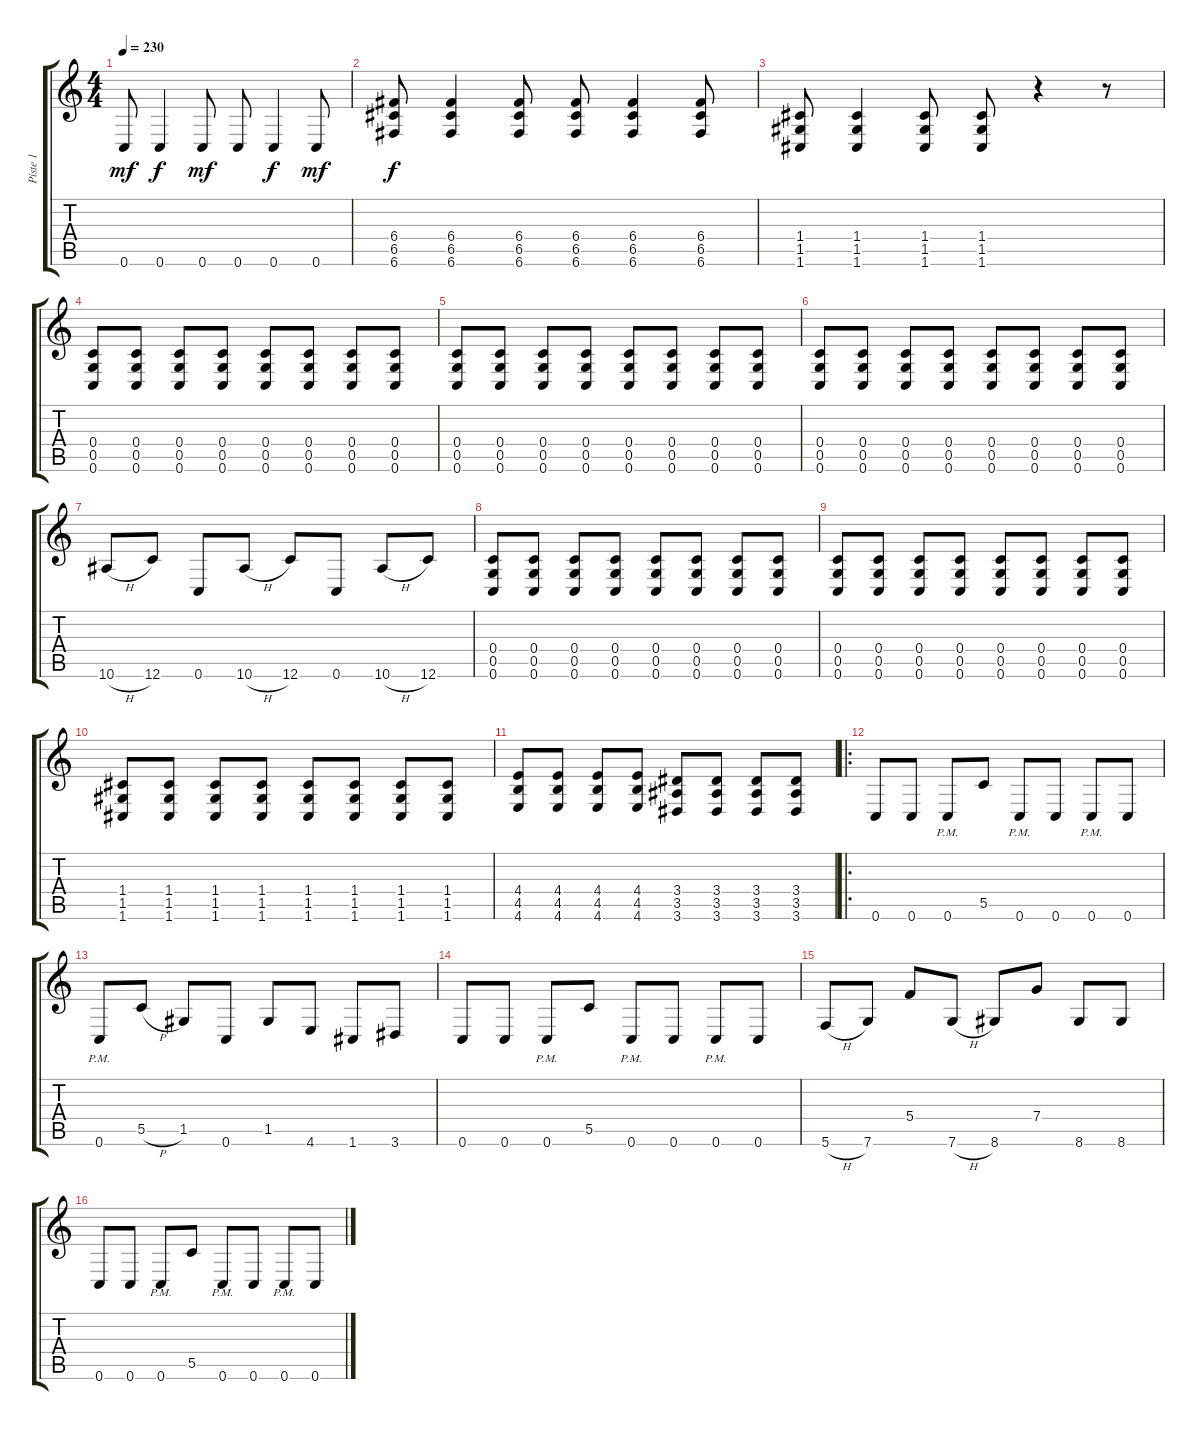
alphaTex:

\track ("Piste 1" "Piste 1") {instrument distortionguitar}
\staff {score tabs}
\tuning (D4 A3 F3 C3 G2 C2) {hide}
\ts (4 4)
\tempo 230
\clef g2
\ks c
0.6.8{dy mf} 0.6.4{dy f} 0.6.8{dy mf} 0.6.8 0.6.4{dy f} 0.6.8{dy mf} |
(6.4 6.5 6.6).8{dy f} (6.4 6.5 6.6).4 (6.4 6.5 6.6).8 (6.4 6.5 6.6).8 (6.4 6.5 6.6).4 (6.4 6.5 6.6).8 |
(1.4 1.5 1.6).8 (1.4 1.5 1.6).4 (1.4 1.5 1.6).8 (1.4 1.5 1.6).8 r.4 r.8 |
(0.4 0.5 0.6).8 (0.4 0.5 0.6).8 (0.4 0.5 0.6).8 (0.4 0.5 0.6).8 (0.4 0.5 0.6).8 (0.4 0.5 0.6).8 (0.4 0.5 0.6).8 (0.4 0.5 0.6).8 |
(0.4 0.5 0.6).8 (0.4 0.5 0.6).8 (0.4 0.5 0.6).8 (0.4 0.5 0.6).8 (0.4 0.5 0.6).8 (0.4 0.5 0.6).8 (0.4 0.5 0.6).8 (0.4 0.5 0.6).8 |
(0.4 0.5 0.6).8 (0.4 0.5 0.6).8 (0.4 0.5 0.6).8 (0.4 0.5 0.6).8 (0.4 0.5 0.6).8 (0.4 0.5 0.6).8 (0.4 0.5 0.6).8 (0.4 0.5 0.6).8 |
10.6{h}.8 12.6.8 0.6.8 10.6{h}.8 12.6.8 0.6.8 10.6{h}.8 12.6.8 |
(0.4 0.5 0.6).8 (0.4 0.5 0.6).8 (0.4 0.5 0.6).8 (0.4 0.5 0.6).8 (0.4 0.5 0.6).8 (0.4 0.5 0.6).8 (0.4 0.5 0.6).8 (0.4 0.5 0.6).8 |
(0.4 0.5 0.6).8 (0.4 0.5 0.6).8 (0.4 0.5 0.6).8 (0.4 0.5 0.6).8 (0.4 0.5 0.6).8 (0.4 0.5 0.6).8 (0.4 0.5 0.6).8 (0.4 0.5 0.6).8 |
(1.4 1.5 1.6).8 (1.4 1.5 1.6).8 (1.4 1.5 1.6).8 (1.4 1.5 1.6).8 (1.4 1.5 1.6).8 (1.4 1.5 1.6).8 (1.4 1.5 1.6).8 (1.4 1.5 1.6).8 |
(4.4 4.5 4.6).8 (4.4 4.5 4.6).8 (4.4 4.5 4.6).8 (4.4 4.5 4.6).8 (3.4 3.5 3.6).8 (3.4 3.5 3.6).8 (3.4 3.5 3.6).8 (3.4 3.5 3.6).8 |
\ro
0.6.8 0.6.8 0.6{pm}.8 5.5.8 0.6{pm}.8 0.6.8 0.6{pm}.8 0.6.8 |
0.6{pm}.8 5.5{h}.8 1.5.8 0.6.8 1.5.8 4.6.8 1.6.8 3.6.8 |
0.6.8 0.6.8 0.6{pm}.8 5.5.8 0.6{pm}.8 0.6.8 0.6{pm}.8 0.6.8 |
5.6{h}.8 7.6.8 5.4.8 7.6{h}.8 8.6.8 7.4.8 8.6.8 8.6.8 |
0.6.8 0.6.8 0.6{pm}.8 5.5.8 0.6{pm}.8 0.6.8 0.6{pm}.8 0.6.8
